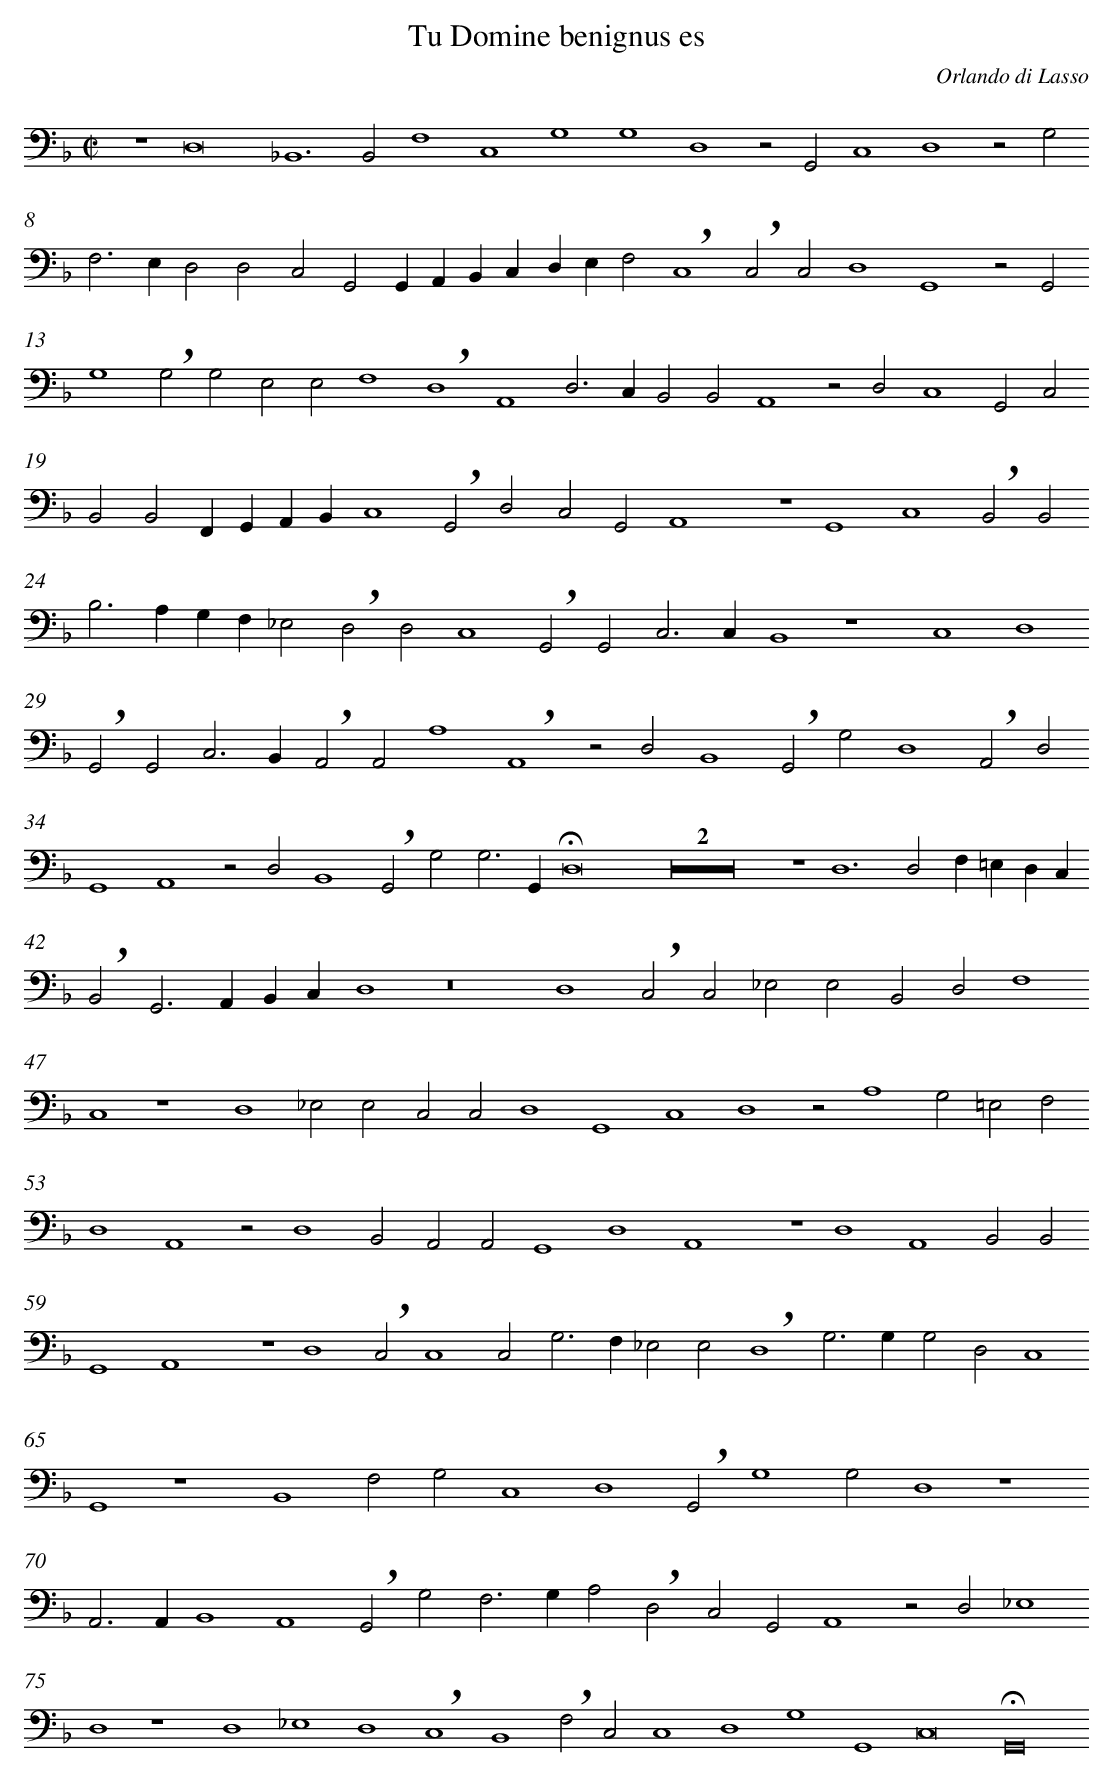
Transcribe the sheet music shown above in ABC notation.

X:1
T: Tu Domine benignus es
C: Orlando di Lasso
L: 1/4
M: C|
K: F clef=bass
z4D,8 [|]
_B,,6 [|]
B,,2F,4 [|]
C,4G,4 [|]
G,4D,4 [|]
z2G,,2C,4 [|]
D,4z2G,2 [|]
F,2>E,2D,2D,2 [|]
C,2G,,2G,,A,,B,,C, [|]
D,E,F,2!breath!C,4 [|]
!breath!C,2C,2D,4 [|]
G,,4z2G,,2 [|]
G,4!breath!G,2G,2 [|]
E,2E,2F,4 [|]
!breath!D,4A,,4 [|]
D,2>C,2B,,2B,,2 [|]
A,,4z2D,2 [|]
C,4G,,2C,2 [|]
B,,2B,,2F,,G,,A,,B,, [|]
C,4!breath!G,,2D,2 [|]
C,2G,,2A,,4 [|]
z4G,,4 [|]
C,4!breath!B,,2B,,2 [|]
B,2>A,2G,F,_E,2 [|]
!breath!D,2D,2C,4 [|]
!breath!G,,2G,,2C,3C, [|]
B,,4z4 [|]
C,4D,4 [|]
!breath!G,,2G,,2C,3B,, [|]
!breath!A,,2A,,2A,4 [|]
!breath!A,,4z2D,2 [|]
B,,4!breath!G,,2G,2 [|]
D,4!breath!A,,2D,2 [|]
G,,4A,,4 [|]
z2D,2B,,4 [|]
!breath!G,,2G,2G,3G,, [|]
!fermata!D,8 [|]
Z2 [|]
z4D,6 [|]
D,2F,=E,D,C, [|]
!breath!B,,2G,,2>A,,2B,,C, [|]
D,4z8 [|]
D,4 [|]
!breath!C,2C,2_E,2E,2 [|]
B,,2D,2F,4 [|]
C,4z4 [|]
D,4_E,2E,2 [|]
C,2C,2D,4 [|]
G,,4C,4 [|]
D,4z2A,4 [|]
G,2=E,2F,2 [|]
D,4A,,4 [|]
z2D,4B,,2 [|]
A,,2A,,2G,,4 [|]
D,4A,,4 [|]
z4D,4 [|]
A,,4B,,2B,,2 [|]
G,,4A,,4 [|]
z4D,4 [|]
!breath!C,2C,4C,2 [|]
G,2>F,2_E,2E,2 [|]
!breath!D,4G,3G, [|]
G,2D,2C,4 [|]
G,,4z4 [|]
B,,4F,2G,2 [|]
C,4D,4 [|]
!breath!G,,2G,4G,2 [|]
D,4z4 [|]
A,,2>A,,2B,,4 [|]
A,,4!breath!G,,2G,2 [|]
F,2>G,2A,2!breath!D,2 [|]
C,2G,,2A,,4 [|]
z2D,2_E,4 [|]
D,4z4 [|]
D,4_E,4 [|]
D,4!breath!C,4 [|]
B,,4!breath!F,2C,2 [|]
C,4D,4 [|]
G,4G,,4 [|]
C,8 [|]
!fermata!G,,8 [|]
